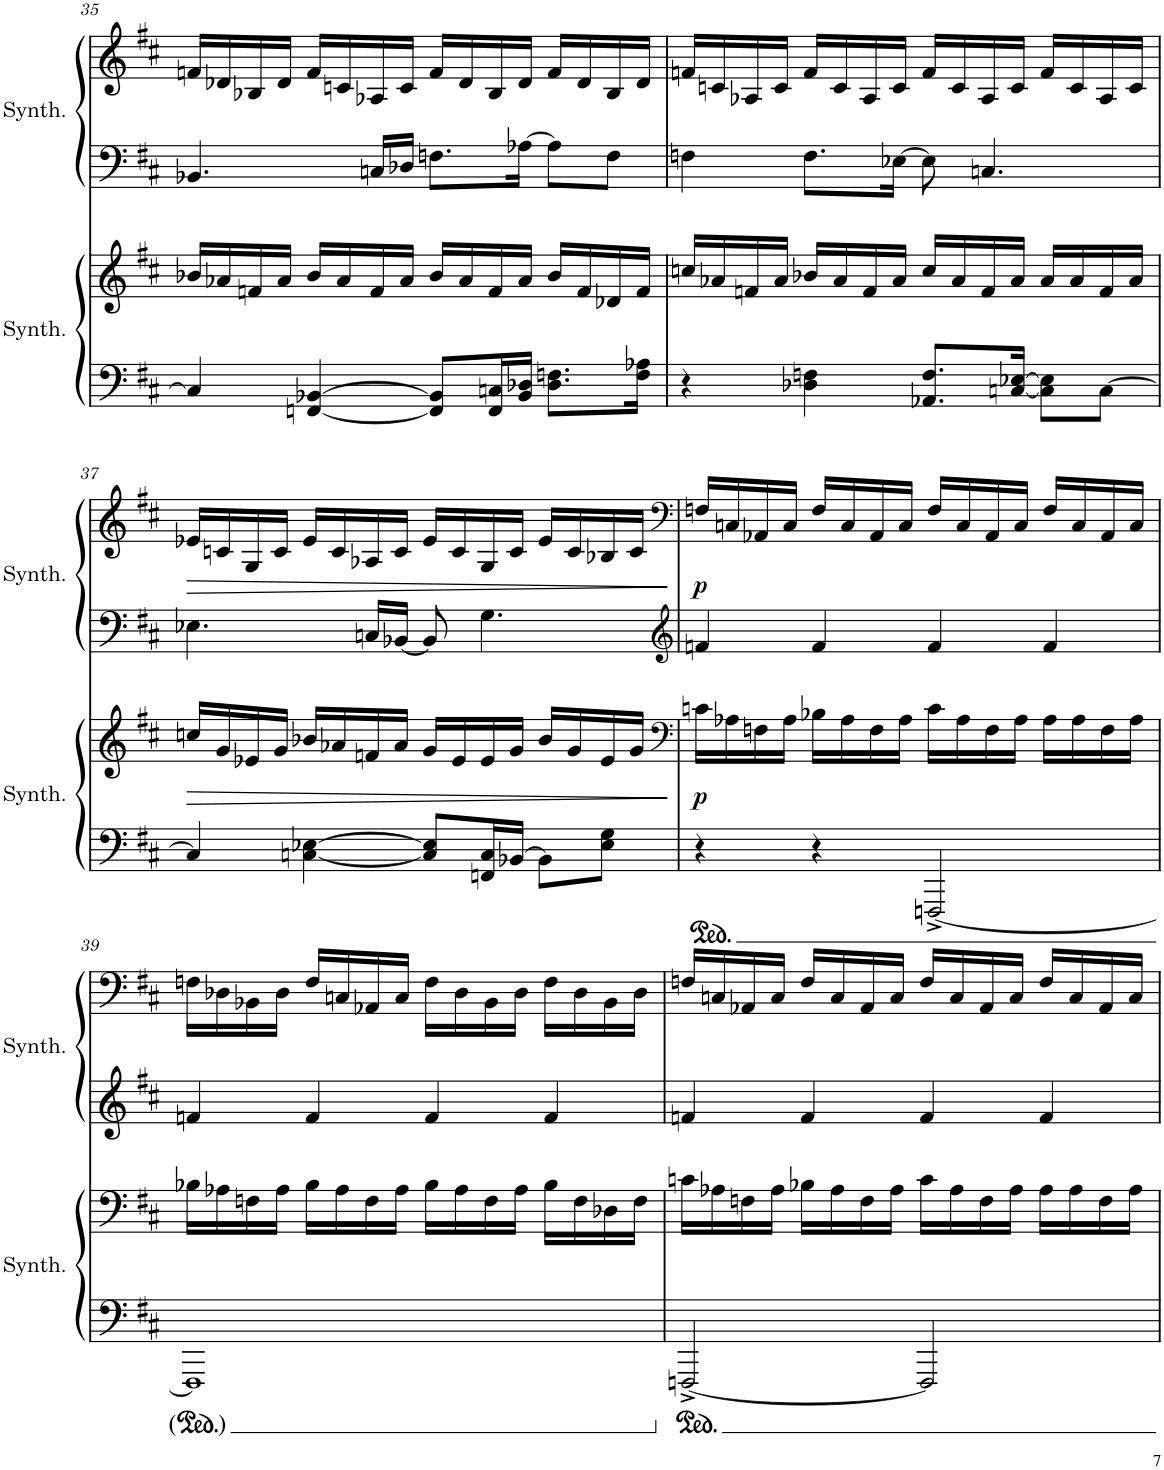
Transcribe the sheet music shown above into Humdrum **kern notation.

**kern	**kern	**dynam	**kern	**kern	**dynam
*part2	*part2	*part2	*part1	*part1	*part1
*staff4	*staff3	*staff3/4	*staff2	*staff1	*staff1/2
*I"Square Synthesizer	*	*	*I"Square Synthesizer	*	*
*I'Synth.	*	*	*I'Synth.	*	*
!!LO:PB:g=z
*clefF4	*clefG2	*	*clefF4	*clefG2	*
*k[f#c#]	*k[f#c#]	*	*k[f#c#]	*k[f#c#]	*
*M4/4	*M4/4	*	*M4/4	*M4/4	*
=35	=35	=35	=35	=35	=35
4C/]	16b-X/LL	.	4.BB-X/	16fn/LL	.
.	16a-X/	.	.	16d-X/	.
.	16fn/	.	.	16B-X/	.
.	16a-/JJ	.	.	16d-/JJ	.
[4FFn/ [4BB-X/	16b-/LL	.	.	16f/LL	.
.	16a-/	.	.	16cn/	.
.	16f/	.	16Cn/LL	16A-X/	.
.	16a-/JJ	.	16D-X/JJ	16c/JJ	.
8FF/] 8BB-/]L	16b-/LL	.	8.Fn\L	16f/LL	.
.	16a-/	.	.	16d-/	.
16FF/ 16Cn/L	16f/	.	.	16B-/	.
16BB-/ 16D-X/JJ	16a-/JJ	.	[16A-X\Jk	16d-/JJ	.
8.D-\ 8.Fn\L	16b-/LL	.	8A-\L]	16f/LL	.
.	16f/	.	.	16d-/	.
.	16d-X/	.	8F\J	16B-/	.
16F\ 16A-X\Jk	16f/JJ	.	.	16d-/JJ	.
=36	=36	=36	=36	=36	=36
4r	16ccn/LL	.	4Fn\	16fn/LL	.
.	16a-X/	.	.	16cn/	.
.	16fn/	.	.	16A-X/	.
.	16a-/JJ	.	.	16c/JJ	.
4D-X\ 4Fn\	16b-X/LL	.	8.F\L	16f/LL	.
.	16a-/	.	.	16c/	.
.	16f/	.	.	16A-/	.
.	16a-/JJ	.	[16E-X\Jk	16c/JJ	.
8.AA-X/ 8.F/L	16cc/LL	.	8E-\]	16f/LL	.
.	16a-/	.	.	16c/	.
.	16f/	.	4.Cn/	16A-/	.
[16Cn/ [16E-X/Jk	16a-/JJ	.	.	16c/JJ	.
8C\] 8E-\]L	16a-/LL	.	.	16f/LL	.
.	16a-/	.	.	16c/	.
[8C\J	16f/	.	.	16A-/	.
.	16a-/JJ	.	.	16c/JJ	.
!!LO:LB:g=z
=37	=37	=37	=37	=37	=37
!	!	!LO:HP:b	!	!	!LO:HP:b
4C/]	16ccn/LL	>	4.E-X\	16e-X/LL	>
.	16g/	.	.	16cn/	.
.	16e-X/	.	.	16G/	.
.	16g/JJ	.	.	16c/JJ	.
[4Cn\ [4E-X\	16b-X/LL	.	.	16e-/LL	.
.	16a-X/	.	.	16c/	.
.	16fn/	.	16Cn/LL	16A-X/	.
.	16a-/JJ	.	[16BB-X/JJ	16c/JJ	.
8C/] 8E-/]L	16g/LL	.	8BB-/]	16e-/LL	.
.	16e-/	.	.	16c/	.
16FFn/ 16C/L	16e-/	.	4.G\	16G/	.
[16BB-X/JJ	16g/JJ	.	.	16c/JJ	.
8BB-\L]	16b-/LL	.	.	16e-/LL	.
.	16g/	.	.	16c/	.
8E-\ 8G\J	16e-/	.	.	16B-X/	.
.	16g/JJ	.	.	16c/JJ	.
.	.	]	.	.	]
=38	=38	=38	=38	=38	=38
*	*clefF4	*	*clefG2	*clefF4	*
!	!	!LO:DY:b	!	!	!LO:DY:b
4r	16cn\LL	p	4fn/	16Fn/LL	p
.	16A-X\	.	.	16Cn/	.
.	16Fn\	.	.	16AA-X/	.
.	16A-\JJ	.	.	16C/JJ	.
4r	16B-X\LL	.	4f/	16F/LL	.
.	16A-\	.	.	16C/	.
.	16F\	.	.	16AA-/	.
.	16A-\JJ	.	.	16C/JJ	.
[2FFFn^/	16c\LL	.	4f/	16F/LL	.
.	16A-\	.	.	16C/	.
.	16F\	.	.	16AA-/	.
.	16A-\JJ	.	.	16C/JJ	.
.	16A-\LL	.	4f/	16F/LL	.
.	16A-\	.	.	16C/	.
.	16F\	.	.	16AA-/	.
.	16A-\JJ	.	.	16C/JJ	.
!!LO:LB:g=z
=39	=39	=39	=39	=39	=39
1FFF]	16B-X\LL	.	4fn/	16Fn\LL	.
.	16A-X\	.	.	16D-X\	.
.	16Fn\	.	.	16BB-X\	.
.	16A-\JJ	.	.	16D-\JJ	.
.	16B-\LL	.	4f/	16F/LL	.
.	16A-\	.	.	16Cn/	.
.	16F\	.	.	16AA-X/	.
.	16A-\JJ	.	.	16C/JJ	.
.	16B-\LL	.	4f/	16F\LL	.
.	16A-\	.	.	16D-\	.
.	16F\	.	.	16BB-\	.
.	16A-\JJ	.	.	16D-\JJ	.
.	16B-\LL	.	4f/	16F\LL	.
.	16F\	.	.	16D-\	.
.	16D-X\	.	.	16BB-\	.
.	16F\JJ	.	.	16D-\JJ	.
=40	=40	=40	=40	=40	=40
[2FFFn^/	16cn\LL	.	4fn/	16Fn/LL	.
.	16A-X\	.	.	16Cn/	.
.	16Fn\	.	.	16AA-X/	.
.	16A-\JJ	.	.	16C/JJ	.
.	16B-X\LL	.	4f/	16F/LL	.
.	16A-\	.	.	16C/	.
.	16F\	.	.	16AA-/	.
.	16A-\JJ	.	.	16C/JJ	.
2FFF/]	16c\LL	.	4f/	16F/LL	.
.	16A-\	.	.	16C/	.
.	16F\	.	.	16AA-/	.
.	16A-\JJ	.	.	16C/JJ	.
.	16A-\LL	.	4f/	16F/LL	.
.	16A-\	.	.	16C/	.
.	16F\	.	.	16AA-/	.
.	16A-\JJ	.	.	16C/JJ	.
=	=	=	=	=	=
*-	*-	*-	*-	*-	*-
